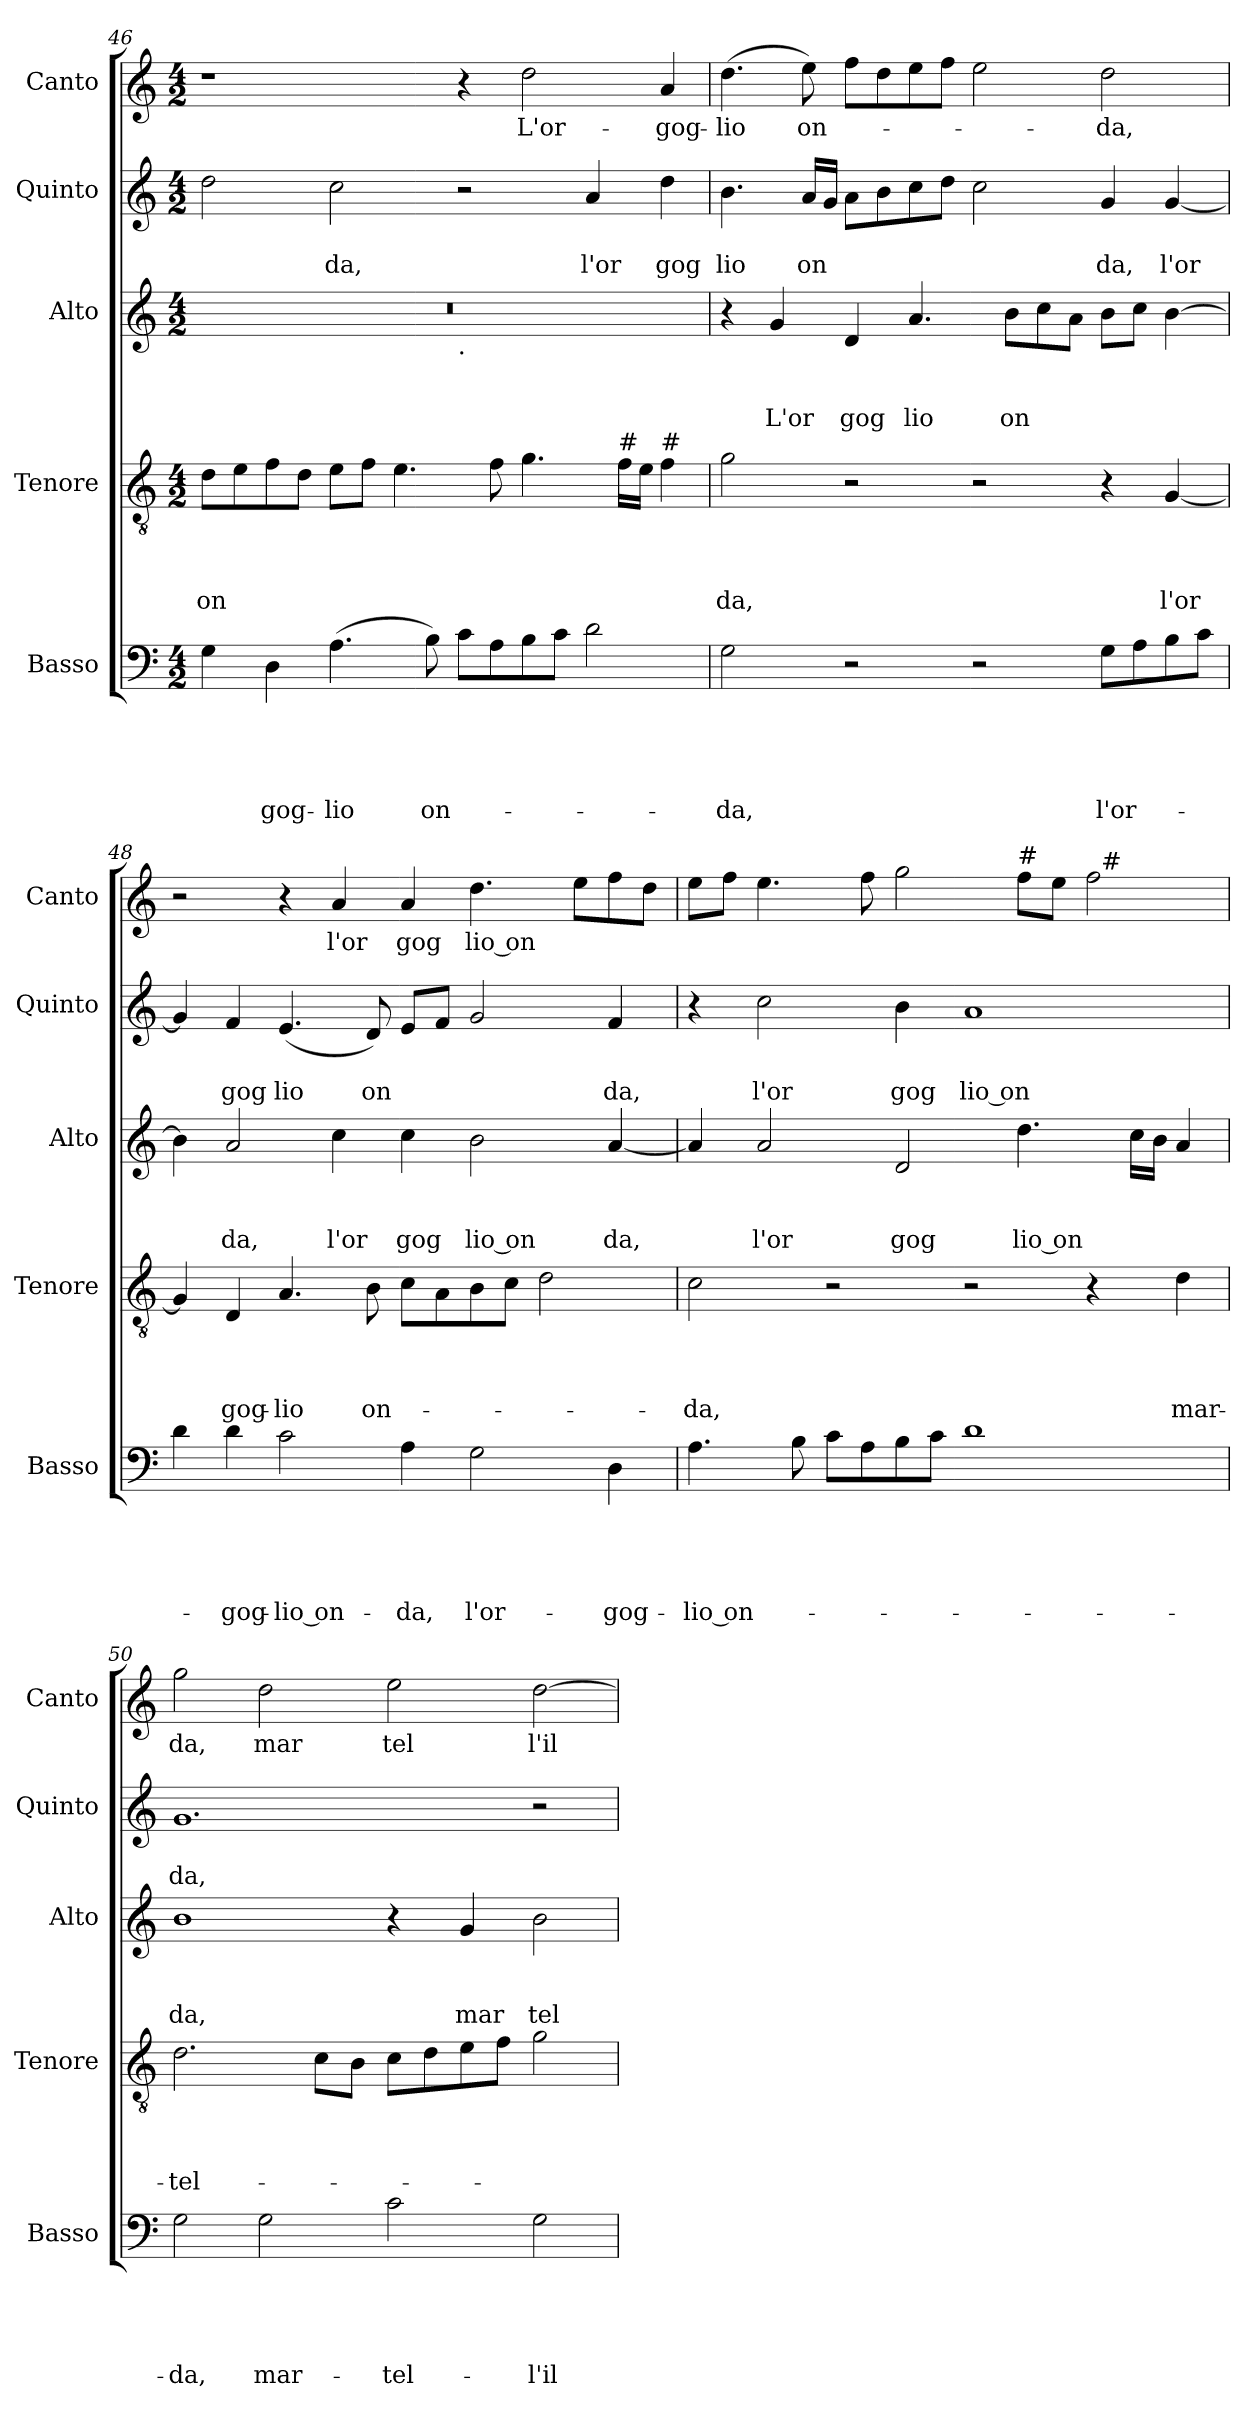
**kern	**text	**text	**text	**text	**text	**kern	**text	**text	**text	**text	**kern	**text	**text	**text	**kern	**text	**text	**kern	**text
*part5	*part5	*part5	*part5	*part5	*part5	*part4	*part4	*part4	*part4	*part4	*part3	*part3	*part3	*part3	*part2	*part2	*part2	*part1	*part1
*staff5	*staff5	*staff5	*staff5	*staff5	*staff5	*staff4	*staff4	*staff4	*staff4	*staff4	*staff3	*staff3	*staff3	*staff3	*staff2	*staff2	*staff2	*staff1	*staff1
*I"Basso	*	*	*	*	*	*I"Tenore	*	*	*	*	*I"Alto	*	*	*	*I"Quinto	*	*	*I"Canto	*
*I'Basso	*	*	*	*	*	*I'Tenore	*	*	*	*	*I'Alto	*	*	*	*I'Quinto	*	*	*I'Canto	*
*clefF4	*	*	*	*	*	*clefGv2	*	*	*	*	*clefG2	*	*	*	*clefG2	*	*	*clefG2	*
*k[]	*	*	*	*	*	*k[]	*	*	*	*	*k[]	*	*	*	*k[]	*	*	*k[]	*
*C:	*	*	*	*	*	*C:	*	*	*	*	*C:	*	*	*	*C:	*	*	*C:	*
*M4/2	*	*	*	*	*	*M4/2	*	*	*	*	*M4/2	*	*	*	*M4/2	*	*	*M4/2	*
=46	=46	=46	=46	=46	=46	=46	=46	=46	=46	=46	=46	=46	=46	=46	=46	=46	=46	=46	=46
!	!	!	!	!	!	!	!	!	!	!LO:LY:b:rj	!	!	!	!	!	!	!	!	!
*	*	*	*	*	*	*	*	*	*	*	*^	*	*	*	*	*	*	*	*
4G\	.	.	.	.	.	8d\L	.	.	.	on	0r	1ryy	.	.	.	2dd\	.	.	1r	.
.	.	.	.	.	.	8e\	.	.	.	.	.	.	.	.	.	.	.	.	.	.
!	!	!	!	!	!LO:LY:b	!	!	!	!	!	!	!	!	!	!	!	!	!	!	!
4D\	.	.	.	.	-gog-	8f\	.	.	.	.	.	.	.	.	.	.	.	.	.	.
.	.	.	.	.	.	8d\J	.	.	.	.	.	.	.	.	.	.	.	.	.	.
!	!	!	!	!	!LO:LY:b	!	!	!	!	!	!	!	!	!	!	!	!	!LO:LY:b	!	!
(<4.A\	.	.	.	.	-lio	8e\L	.	.	.	.	.	.	.	.	.	2cc\	.	da,	.	.
.	.	.	.	.	.	8f\J	.	.	.	.	.	.	.	.	.	.	.	.	.	.
.	.	.	.	.	.	4.e\	.	.	.	.	.	.	.	.	.	.	.	.	.	.
!	!	!	!	!	!LO:LY:b:rj	!	!	!	!	!	!	!	!	!	!	!	!	!	!	!
8B\)	.	.	.	.	on-	.	.	.	.	.	.	.	.	.	.	.	.	.	.	.
!	!	!	!	!	!	!	!	!	!	!	!	!LO:TX:b:t=.	!	!	!	!	!	!	!	!
8c\L	.	.	.	.	.	.	.	.	.	.	.	1ryy	.	.	.	2r	.	.	4r	.
8A\	.	.	.	.	.	8f\	.	.	.	.	.	.	.	.	.	.	.	.	.	.
!	!	!	!	!	!	!	!	!	!	!	!	!	!	!	!	!	!	!	!	!LO:LY:b
8B\	.	.	.	.	.	4.g\	.	.	.	.	.	.	.	.	.	.	.	.	2dd\	-L'or-
8c\J	.	.	.	.	.	.	.	.	.	.	.	.	.	.	.	.	.	.	.	.
!	!	!	!	!	!	!	!	!	!	!	!	!	!	!	!	!	!	!LO:LY:b	!	!
2d\	.	.	.	.	.	.	.	.	.	.	.	.	.	.	.	4a/	.	l'or	.	.
!	!	!	!	!	!	!LO:TX:a:t=#	!	!	!	!	!	!	!	!	!	!	!	!	!	!
.	.	.	.	.	.	16f\LL	.	.	.	.	.	.	.	.	.	.	.	.	.	.
.	.	.	.	.	.	16e\JJ	.	.	.	.	.	.	.	.	.	.	.	.	.	.
!	!	!	!	!	!	!LO:TX:a:t=#	!	!	!	!	!	!	!	!	!	!	!	!	!	!
!	!	!	!	!	!	!	!	!	!	!	!	!	!	!	!	!	!	!LO:LY:b	!	!LO:LY:b
.	.	.	.	.	.	4f\	.	.	.	.	.	.	.	.	.	4dd\	.	gog	4a/	-gog-
=47	=47	=47	=47	=47	=47	=47	=47	=47	=47	=47	=47	=47	=47	=47	=47	=47	=47	=47	=47	=47
!	!	!	!	!	!LO:LY:b	!	!	!	!	!LO:LY:b	!	!	!	!	!	!	!	!LO:LY:b	!	!LO:LY:b
*	*	*	*	*	*	*	*	*	*	*	*v	*v	*	*	*	*	*	*	*	*
2G\	.	.	.	.	-da,	2g\	.	.	.	da,	4r	.	.	.	4.b\	.	lio	(<4.dd\	-lio
!	!	!	!	!	!	!	!	!	!	!	!	!	!	!LO:LY:b	!	!	!	!	!
.	.	.	.	.	.	.	.	.	.	.	4g/	.	.	-L'or	.	.	.	.	.
!	!	!	!	!	!	!	!	!	!	!	!	!	!	!	!	!	!LO:LY:b:rj	!	!LO:LY:b:rj
.	.	.	.	.	.	.	.	.	.	.	.	.	.	.	16a/LL	.	on	8ee\)	on-
.	.	.	.	.	.	.	.	.	.	.	.	.	.	.	16g/JJ	.	.	.	.
!	!	!	!	!	!	!	!	!	!	!	!	!	!	!LO:LY:b	!	!	!	!	!
2r	.	.	.	.	.	2r	.	.	.	.	4d/	.	.	gog	8a\L	.	.	8ff\L	.
.	.	.	.	.	.	.	.	.	.	.	.	.	.	.	8b\	.	.	8dd\	.
!	!	!	!	!	!	!	!	!	!	!	!	!	!	!LO:LY:b	!	!	!	!	!
.	.	.	.	.	.	.	.	.	.	.	4.a/	.	.	lio	8cc\	.	.	8ee\	.
.	.	.	.	.	.	.	.	.	.	.	.	.	.	.	8dd\J	.	.	8ff\J	.
2r	.	.	.	.	.	2r	.	.	.	.	.	.	.	.	2cc\	.	.	2ee\	.
!	!	!	!	!	!	!	!	!	!	!	!	!	!	!LO:LY:b:rj	!	!	!	!	!
.	.	.	.	.	.	.	.	.	.	.	8b\L	.	.	on	.	.	.	.	.
.	.	.	.	.	.	.	.	.	.	.	8cc\	.	.	.	.	.	.	.	.
.	.	.	.	.	.	.	.	.	.	.	8a\J	.	.	.	.	.	.	.	.
!	!	!	!	!	!LO:LY:b	!	!	!	!	!	!	!	!	!	!	!	!LO:LY:b	!	!LO:LY:b
8G\L	.	.	.	.	l'or-	4r	.	.	.	.	8b\L	.	.	.	4g/	.	da,	2dd\	-da,
8A\	.	.	.	.	.	.	.	.	.	.	8cc\J	.	.	.	.	.	.	.	.
!	!	!	!	!	!	!	!	!	!	!LO:LY:b	!	!	!	!	!	!	!LO:LY:b	!	!
8B\	.	.	.	.	.	[<4G/	.	.	.	l'or	[<4b\	.	.	.	[<4g/	.	l'or	.	.
8c\J	.	.	.	.	.	.	.	.	.	.	.	.	.	.	.	.	.	.	.
!!LO:LB:g=z
=48	=48	=48	=48	=48	=48	=48	=48	=48	=48	=48	=48	=48	=48	=48	=48	=48	=48	=48	=48
4d\	.	.	.	.	.	4G/]	.	.	.	.	4b\]	.	.	.	4g/]	.	.	2r	.
!	!	!	!	!	!LO:LY:b	!	!	!	!	!LO:LY:b	!	!	!	!LO:LY:b	!	!	!LO:LY:b	!	!
4d\	.	.	.	.	-gog-	4D/	.	.	.	gog-	2a/	.	.	da,	4f/	.	gog	.	.
!	!	!	!	!	!LO:LY:b:rj	!	!	!	!	!LO:LY:b	!	!	!	!	!	!	!LO:LY:b	!	!
2c\	.	.	.	.	-lio on-	4.A/	.	.	.	-lio	.	.	.	.	(<4.e/	.	lio	4r	.
!	!	!	!	!	!	!	!	!	!	!	!	!	!	!LO:LY:b	!	!	!	!	!LO:LY:b
.	.	.	.	.	.	.	.	.	.	.	4cc\	.	.	l'or	.	.	.	4a/	l'or
!	!	!	!	!	!	!	!	!	!	!LO:LY:b:rj	!	!	!	!	!	!	!LO:LY:b:rj	!	!
.	.	.	.	.	.	8B\	.	.	.	on-	.	.	.	.	8d/)	.	on	.	.
!	!	!	!	!	!LO:LY:b	!	!	!	!	!	!	!	!	!LO:LY:b	!	!	!	!	!LO:LY:b
4A\	.	.	.	.	-da,	8c\L	.	.	.	.	4cc\	.	.	gog	8e/L	.	.	4a/	gog
.	.	.	.	.	.	8A\	.	.	.	.	.	.	.	.	8f/J	.	.	.	.
!	!	!	!	!	!LO:LY:b	!	!	!	!	!	!	!	!	!LO:LY:b:rj	!	!	!	!	!LO:LY:b
2G\	.	.	.	.	l'or-	8B\	.	.	.	.	2b\	.	.	lio on	2g/	.	.	4.dd\	lio on
.	.	.	.	.	.	8c\J	.	.	.	.	.	.	.	.	.	.	.	.	.
.	.	.	.	.	.	2d\	.	.	.	.	.	.	.	.	.	.	.	.	.
.	.	.	.	.	.	.	.	.	.	.	.	.	.	.	.	.	.	8ee\L	.
!	!	!	!	!	!LO:LY:b	!	!	!	!	!	!	!	!	!LO:LY:b	!	!	!LO:LY:b	!	!
4D\	.	.	.	.	-gog-	.	.	.	.	.	[<4a/	.	.	da,	4f/	.	da,	8ff\	.
.	.	.	.	.	.	.	.	.	.	.	.	.	.	.	.	.	.	8dd\J	.
=49	=49	=49	=49	=49	=49	=49	=49	=49	=49	=49	=49	=49	=49	=49	=49	=49	=49	=49	=49
!	!	!	!	!	!LO:LY:b	!	!	!	!	!LO:LY:b	!	!	!	!	!	!	!	!	!
*	*	*	*	*	*	*	*	*	*	*	*	*	*	*	*	*	*	*^	*
4.A\	.	.	.	.	-lio on-	2c\	.	.	.	-da,	4a/]	.	.	.	4r	.	.	8ee\L	1ryy	.
.	.	.	.	.	.	.	.	.	.	.	.	.	.	.	.	.	.	8ff\J	.	.
!	!	!	!	!	!	!	!	!	!	!	!	!	!	!LO:LY:b	!	!	!LO:LY:b	!	!	!
.	.	.	.	.	.	.	.	.	.	.	2a/	.	.	l'or	2cc\	.	l'or	4.ee\	.	.
8B\	.	.	.	.	.	.	.	.	.	.	.	.	.	.	.	.	.	.	.	.
8c\L	.	.	.	.	.	2r	.	.	.	.	.	.	.	.	.	.	.	.	.	.
8A\	.	.	.	.	.	.	.	.	.	.	.	.	.	.	.	.	.	8ff\	.	.
!	!	!	!	!	!	!	!	!	!	!	!	!	!	!LO:LY:b	!	!	!LO:LY:b	!	!	!
8B\	.	.	.	.	.	.	.	.	.	.	2d/	.	.	gog	4b\	.	gog	2gg\	.	.
8c\J	.	.	.	.	.	.	.	.	.	.	.	.	.	.	.	.	.	.	.	.
!	!	!	!	!	!	!	!	!	!	!	!	!	!	!	!	!	!LO:LY:b:rj	!	!	!
1d	.	.	.	.	.	2r	.	.	.	.	.	.	.	.	1a	.	lio on	.	2ryy	.
!	!	!	!	!	!	!	!	!	!	!	!	!	!	!	!	!	!	!LO:TX:a:t=#	!	!
!	!	!	!	!	!	!	!	!	!	!	!	!	!	!LO:LY:b	!	!	!	!	!	!
.	.	.	.	.	.	.	.	.	.	.	4.dd\	.	.	lio on	.	.	.	8ff\L	.	.
.	.	.	.	.	.	.	.	.	.	.	.	.	.	.	.	.	.	8ee\J	.	.
.	.	.	.	.	.	4r	.	.	.	.	.	.	.	.	.	.	.	2ff\	32ryy	.
!	!	!	!	!	!	!	!	!	!	!	!	!	!	!	!	!	!	!	!LO:TX:a:t=#	!
.	.	.	.	.	.	.	.	.	.	.	.	.	.	.	.	.	.	.	4...ryy	.
.	.	.	.	.	.	.	.	.	.	.	16cc\LL	.	.	.	.	.	.	.	.	.
.	.	.	.	.	.	.	.	.	.	.	16b\JJ	.	.	.	.	.	.	.	.	.
!	!	!	!	!	!	!	!	!	!	!LO:LY:b	!	!	!	!	!	!	!	!	!	!
.	.	.	.	.	.	4d\	.	.	.	mar-	4a/	.	.	.	.	.	.	.	.	.
=50	=50	=50	=50	=50	=50	=50	=50	=50	=50	=50	=50	=50	=50	=50	=50	=50	=50	=50	=50	=50
!	!	!	!	!	!LO:LY:b	!	!	!	!	!LO:LY:b	!	!	!	!LO:LY:b	!	!	!LO:LY:b	!	!	!LO:LY:b
*	*	*	*	*	*	*	*	*	*	*	*	*	*	*	*	*	*	*v	*v	*
2G\	.	.	.	.	-da,	2.d\	.	.	.	-tel-	1b	.	.	da,	1.g	.	da,	2gg\	da,
!	!	!	!	!	!LO:LY:b	!	!	!	!	!	!	!	!	!	!	!	!	!	!LO:LY:b
2G\	.	.	.	.	mar-	.	.	.	.	.	.	.	.	.	.	.	.	2dd\	mar
.	.	.	.	.	.	8c\L	.	.	.	.	.	.	.	.	.	.	.	.	.
.	.	.	.	.	.	8B\J	.	.	.	.	.	.	.	.	.	.	.	.	.
!	!	!	!	!	!LO:LY:b	!	!	!	!	!	!	!	!	!	!	!	!	!	!LO:LY:b
2c\	.	.	.	.	-tel-	8c\L	.	.	.	.	4r	.	.	.	.	.	.	2ee\	tel
.	.	.	.	.	.	8d\	.	.	.	.	.	.	.	.	.	.	.	.	.
!	!	!	!	!	!	!	!	!	!	!	!	!	!	!LO:LY:b	!	!	!	!	!
.	.	.	.	.	.	8e\	.	.	.	.	4g/	.	.	mar	.	.	.	.	.
.	.	.	.	.	.	8f\J	.	.	.	.	.	.	.	.	.	.	.	.	.
!	!	!	!	!	!LO:LY:b	!	!	!	!	!	!	!	!	!LO:LY:b	!	!	!	!	!LO:LY:b
2G\	.	.	.	.	-l'il	2g\	.	.	.	.	2b\	.	.	tel	2r	.	.	[>2dd\	l'il
=	=	=	=	=	=	=	=	=	=	=	=	=	=	=	=	=	=	=	=
*-	*-	*-	*-	*-	*-	*-	*-	*-	*-	*-	*-	*-	*-	*-	*-	*-	*-	*-	*-
